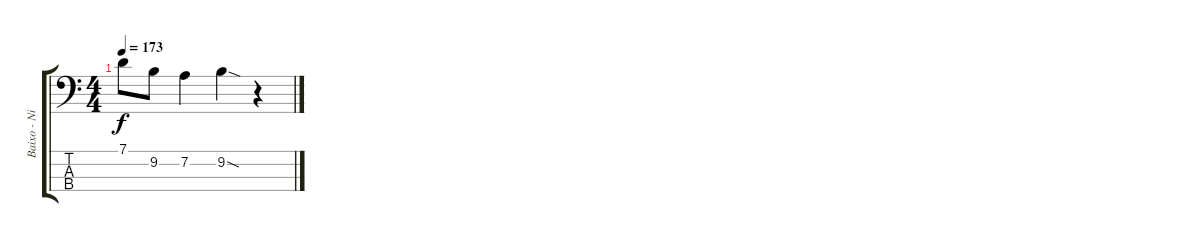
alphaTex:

\track ("Baixo - Nikola" "Baixo - Ni") {instrument electricbasspick}
\staff {score tabs}
\tuning (G2 D2 A1 E1) {hide}
\ts (4 4)
\tempo 173
\clef f4
\ks c
7.1{t}.8{dy f} 9.2.8 7.2.4 9.2{sod}.4 r.4
